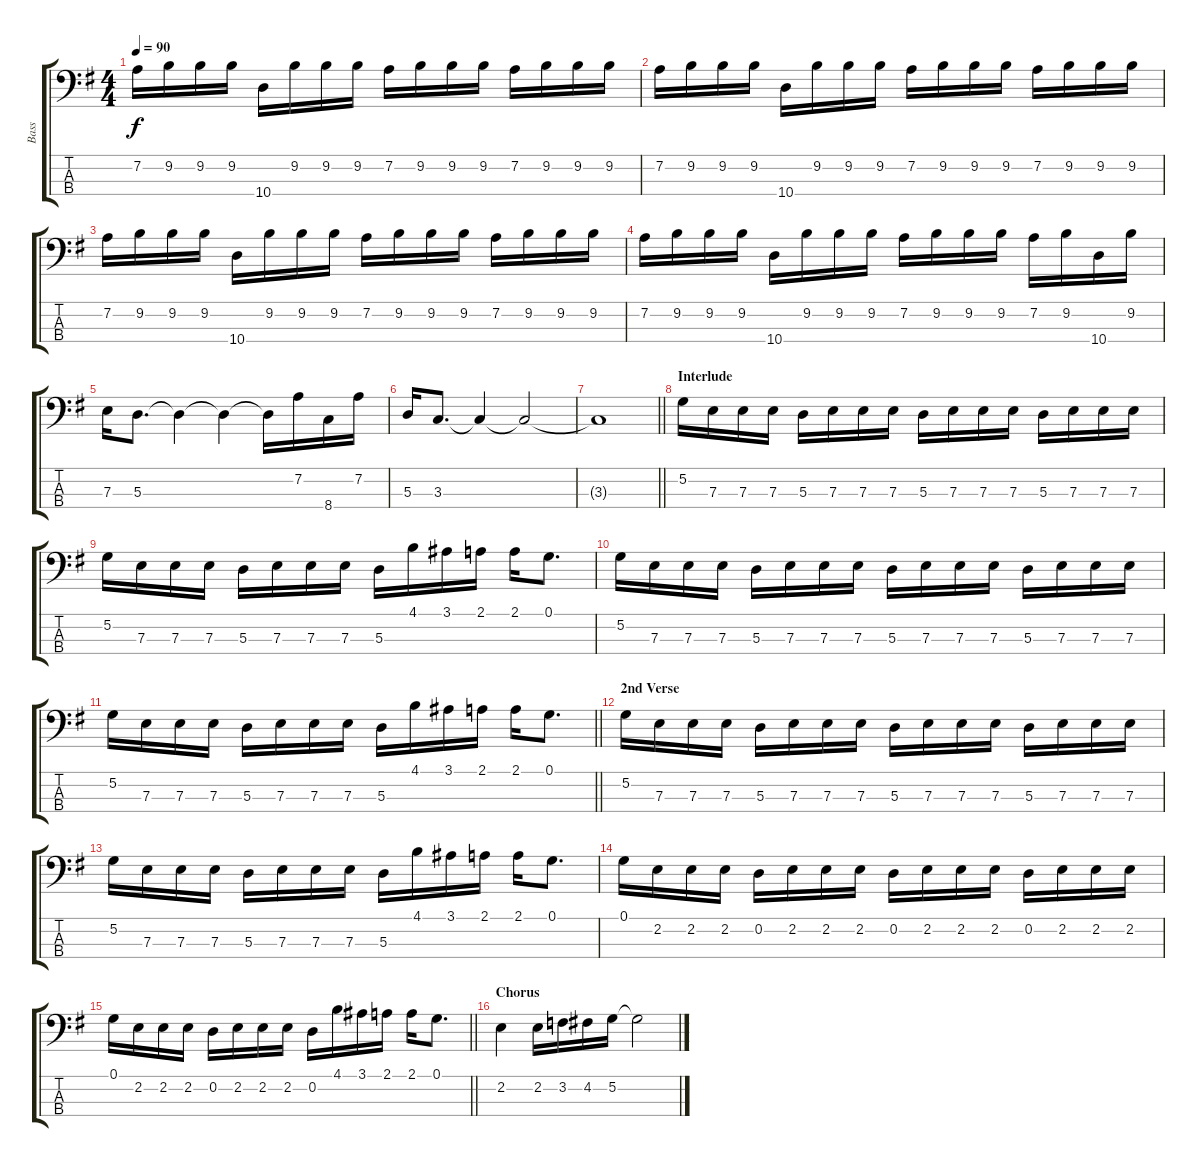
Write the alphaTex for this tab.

\track ("Bass" "Bass") {instrument electricbasspick}
\staff {score tabs}
\tuning (G2 D2 A1 E1) {hide}
\ts (4 4)
\tempo 90
\clef f4
\ks g
7.2.16{dy f} 9.2.16 9.2.16 9.2.16 10.4.16 9.2.16 9.2.16 9.2.16 7.2.16 9.2.16 9.2.16 9.2.16 7.2.16 9.2.16 9.2.16 9.2.16 |
7.2.16 9.2.16 9.2.16 9.2.16 10.4.16 9.2.16 9.2.16 9.2.16 7.2.16 9.2.16 9.2.16 9.2.16 7.2.16 9.2.16 9.2.16 9.2.16 |
7.2.16 9.2.16 9.2.16 9.2.16 10.4.16 9.2.16 9.2.16 9.2.16 7.2.16 9.2.16 9.2.16 9.2.16 7.2.16 9.2.16 9.2.16 9.2.16 |
7.2.16 9.2.16 9.2.16 9.2.16 10.4.16 9.2.16 9.2.16 9.2.16 7.2.16 9.2.16 9.2.16 9.2.16 7.2.16 9.2.16 10.4.16 9.2.16 |
7.3.16 5.3.8{d} 5.3{t}.4 5.3{t}.4 5.3{t}.16 7.2.16 8.4.16 7.2.16 |
5.3.16 3.3.8{d} 3.3{t}.4 3.3{t}.2 |
\barLineRight lightlight
3.3{t}.1 |
\section ("" "Interlude")
5.2.16 7.3.16 7.3.16 7.3.16 5.3.16 7.3.16 7.3.16 7.3.16 5.3.16 7.3.16 7.3.16 7.3.16 5.3.16 7.3.16 7.3.16 7.3.16 |
5.2.16 7.3.16 7.3.16 7.3.16 5.3.16 7.3.16 7.3.16 7.3.16 5.3.16 4.1.16 3.1.16 2.1.16 2.1.16 0.1.8{d} |
5.2.16 7.3.16 7.3.16 7.3.16 5.3.16 7.3.16 7.3.16 7.3.16 5.3.16 7.3.16 7.3.16 7.3.16 5.3.16 7.3.16 7.3.16 7.3.16 |
\barLineRight lightlight
5.2.16 7.3.16 7.3.16 7.3.16 5.3.16 7.3.16 7.3.16 7.3.16 5.3.16 4.1.16 3.1.16 2.1.16 2.1.16 0.1.8{d} |
\section ("" "2nd Verse")
5.2.16 7.3.16 7.3.16 7.3.16 5.3.16 7.3.16 7.3.16 7.3.16 5.3.16 7.3.16 7.3.16 7.3.16 5.3.16 7.3.16 7.3.16 7.3.16 |
5.2.16 7.3.16 7.3.16 7.3.16 5.3.16 7.3.16 7.3.16 7.3.16 5.3.16 4.1.16 3.1.16 2.1.16 2.1.16 0.1.8{d} |
0.1.16 2.2.16 2.2.16 2.2.16 0.2.16 2.2.16 2.2.16 2.2.16 0.2.16 2.2.16 2.2.16 2.2.16 0.2.16 2.2.16 2.2.16 2.2.16 |
\barLineRight lightlight
0.1.16 2.2.16 2.2.16 2.2.16 0.2.16 2.2.16 2.2.16 2.2.16 0.2.16 4.1.16 3.1.16 2.1.16 2.1.16 0.1.8{d} |
\section ("" "Chorus")
2.2.4 2.2.16 3.2.16 4.2.16 5.2.16 5.2{t}.2
